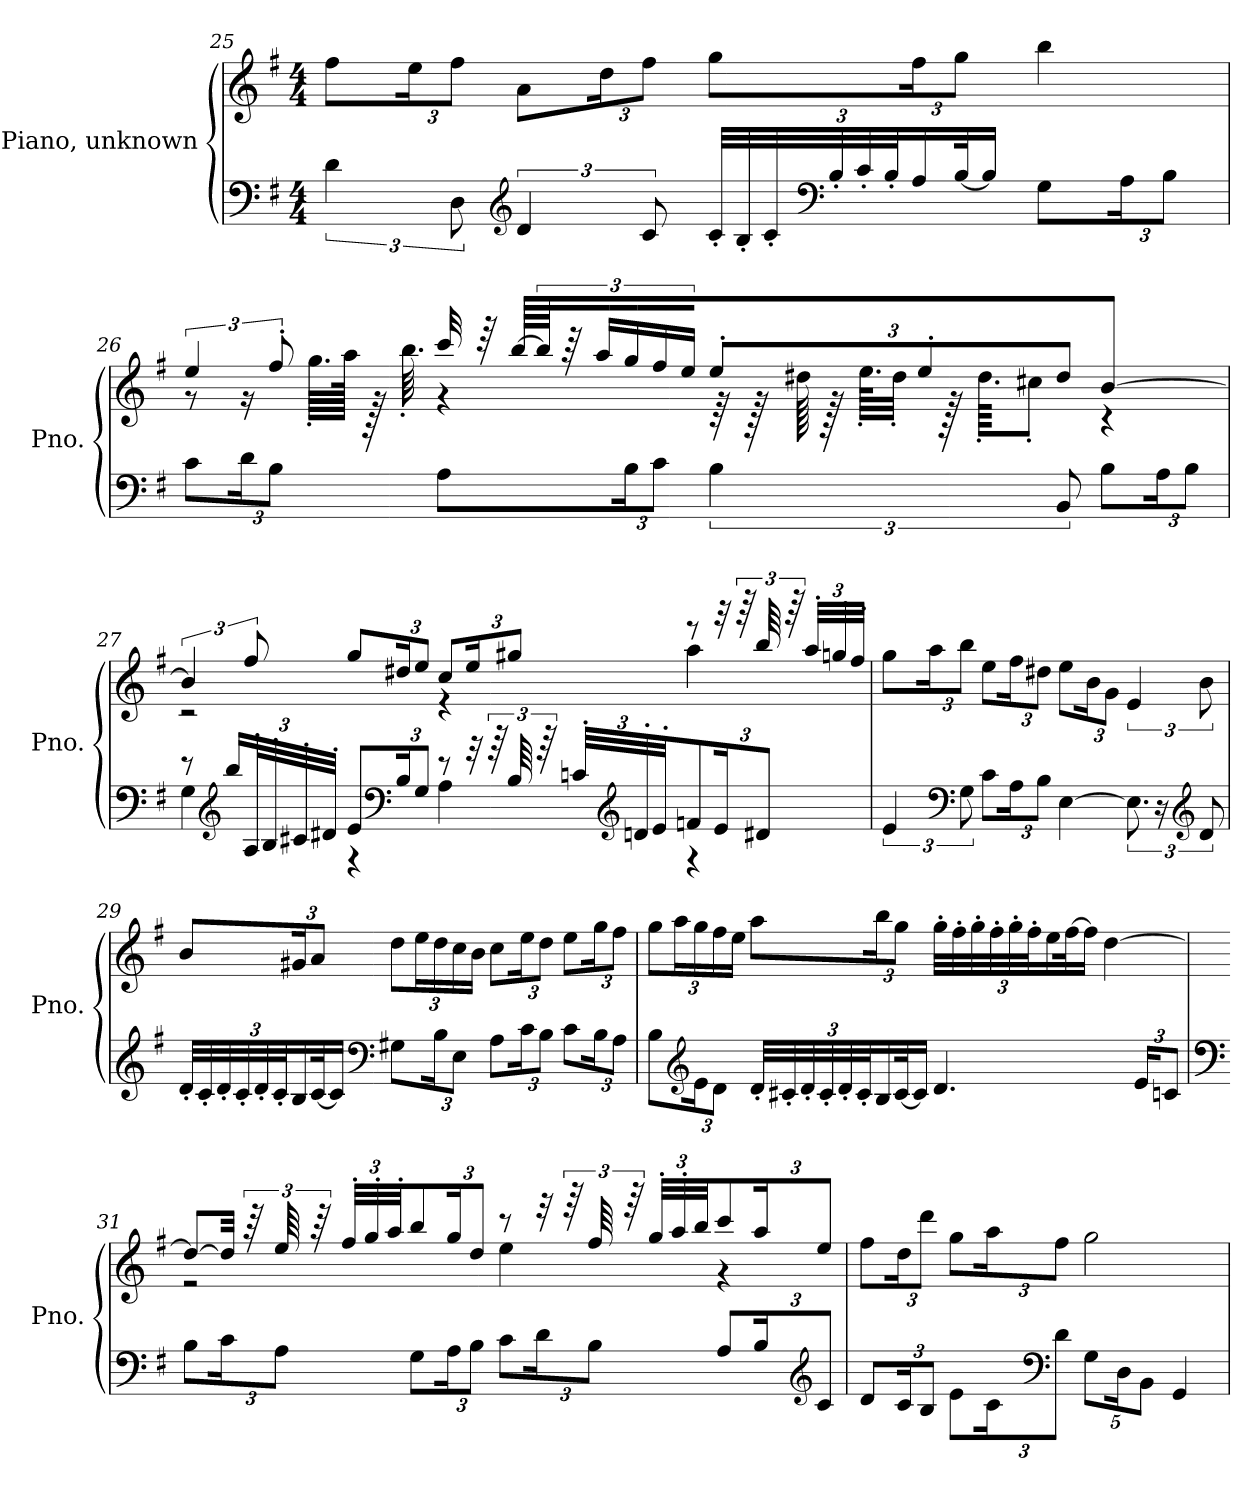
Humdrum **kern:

**kern	**kern
*part1	*part1
*staff2	*staff1
*I"Piano, unknown	*
*I'Pno.	*
!!LO:LB:g=z
*clefF4	*clefG2
*k[f#]	*k[f#]
*M4/4	*M4/4
=25	=25
6d\	8ff#\L
*	*Xbrackettup
.	24ee\K
12D\	12ff#\J
*clefG2	*
6d/	8a\L
.	24dd\K
12c/	12ff#\J
*Xbrackettup	*
48c'/LLL	8gg\L
48B'/	.
48c'/	.
*clefF4	*
48B'/	.
48c'/	.
48B'/J	.
24A/	24ff#\K
[48B/K	12gg\J
16B/JJ]	.
8G\L	4bb\
24A\K	.
12B\J	.
!!LO:LB:g=z
=26	=26
*	*brackettup
*	*^
8c\L	6ee/	8r
24d\K	.	16r
12B\J	12ff#'/	.
.	.	64.gg'\LLLL
.	.	128aa\JJJJk
.	.	128r
.	.	64.bb'\
8A\L	32ccc/	4r
.	64r	.
.	[64bb/LLLL	.
.	96bb/JJJJ]	.
.	96r	.
.	24aa/LL	.
*	*Xbrackettup	*
24B\K	24gg/	.
12c\J	24ff#/	.
.	24ee/JJ	.
*brackettup	*	*
6B\	12ee'/L	64r
.	.	128r
.	.	128dd#X\
.	.	128r
.	.	64.ee'\KLLL
.	.	32dd#'\JJJ
.	12ee'/	.
.	.	128r
.	.	64.dd#'\KKKL
.	.	8cc#X'\J
12BB/	12dd#/J	.
8B\L	[4b/	4r
*Xbrackettup	*	*
24A\K	.	.
12B\J	.	.
!!LO:PB:g=z	!!
=27	=27	=27
*^	*	*
*	*	*brackettup	*
8r	4G\	6b/]	2r
*clefG2	*	*	*
24bb/LL	.	.	.
48A'/L	.	12ff#/	.
48B'/	.	.	.
48c#X'/	.	.	.
48d#X'/JJJ	.	.	.
8e/L	4r	8gg/L	.
*clefF4	*	*	*
*	*	*Xbrackettup	*
24B/K	.	24dd#X/K	.
12G/J	.	12ee/J	.
8r	4A\	8cc/L	4r
32r	.	24ee/K	.
*brackettup	*	*	*
96r	.	.	.
96B/	.	12gg#X/J	.
96r	.	.	.
*Xbrackettup	*	*	*
48cn'/LLL	.	.	.
*clefG2	*	*	*
48dn'/	.	.	.
48e'/JJ	.	.	.
8fn/	4r	8r	4aa\
24e/K	.	32r	.
*	*	*brackettup	*
.	.	96r	.
12d#X/J	.	96bb/	.
.	.	96r	.
*	*	*Xbrackettup	*
.	.	48aa'/LLL	.
.	.	48ggn'/	.
.	.	48ff#'/JJJ	.
*v	*v	*	*
*	*v	*v
!!LO:LB:g=z
=28	=28
*brackettup	*
6e/	8gg\L
.	24aa\K
*clefF4	*
12G\	12bb\J
8c\L	8ee\L
*Xbrackettup	*
24A\K	24ff#\K
12B\J	12dd#X\J
[4E\	8ee\L
.	24b\K
.	12g\J
*brackettup	*brackettup
12.E\]	6e/
24r	.
*clefG2	*
12d/	12b\
=29	=29
*Xbrackettup	*
48d'/LLL	8b/L
48c'/	.
48d'/	.
48c'/	.
48d'/	.
48c'/J	.
*	*Xbrackettup
24B/	24g#X/K
[48c/K	12a/J
16c/JJ]	.
*clefF4	*
8G#X\L	12dd\L
.	24ee\L
24B\K	24dd\
12E\J	24cc\
.	24b\JJ
8A\L	8cc\L
24c\K	24ee\K
12B\J	12dd\J
8c\L	8ee\L
24B\K	24gg\K
12A\J	12ff#\J
!!LO:LB:g=z
=30	=30
8B\L	12gg\L
.	24aa\L
*clefG2	*
24e\K	24gg\
12d\J	24ff#\
.	24ee\JJ
48d'/LLL	8aa\L
48c#X'/	.
48d'/	.
48c#'/	.
48d'/	.
48c#'/J	.
24B/	24bb\K
[48c#/K	12gg\J
16c#/JJ]	.
4.d/	48gg'\LLL
.	48ff#'\
.	48gg'\
.	48ff#'\
.	48gg'\
.	48ff#'\J
.	24ee\
.	[48ff#\K
.	16ff#\JJ]
.	[4dd\
24e/KL	.
12cn/J	.
!!LO:LB:g=z
=31	=31
*clefF4	*
*	*^
8B\L	8dd/L_	2r
24c\K	32dd/Jkk]	.
*	*brackettup	*
.	96r	.
12A\J	96ee/	.
.	96r	.
*	*Xbrackettup	*
.	48ff#'/LLL	.
.	48gg'/	.
.	48aa'/JJ	.
8G\L	8bb/	.
24A\K	24gg/K	.
12B\J	12dd/J	.
8c\L	8r	4ee\
24d\K	32r	.
*	*brackettup	*
.	96r	.
12B\J	96ff#/	.
.	96r	.
*	*Xbrackettup	*
.	48gg'/LLL	.
.	48aa'/	.
.	48bb/JJ	.
8A/L	8ccc/	4r
24B/K	24aa/K	.
*clefG2	*	*
12c/J	12ee/J	.
*	*v	*v
=32	=32
8d/L	8ff#\L
24c/K	24dd\K
12B/J	12ddd\J
8e\L	8gg\L
24c\K	24aa\K
*clefF4	*
12d\J	12ff#\J
10G\L	2gg\
20D\K	.
10BB\J	.
4GG/	.
=	=
*-	*-
